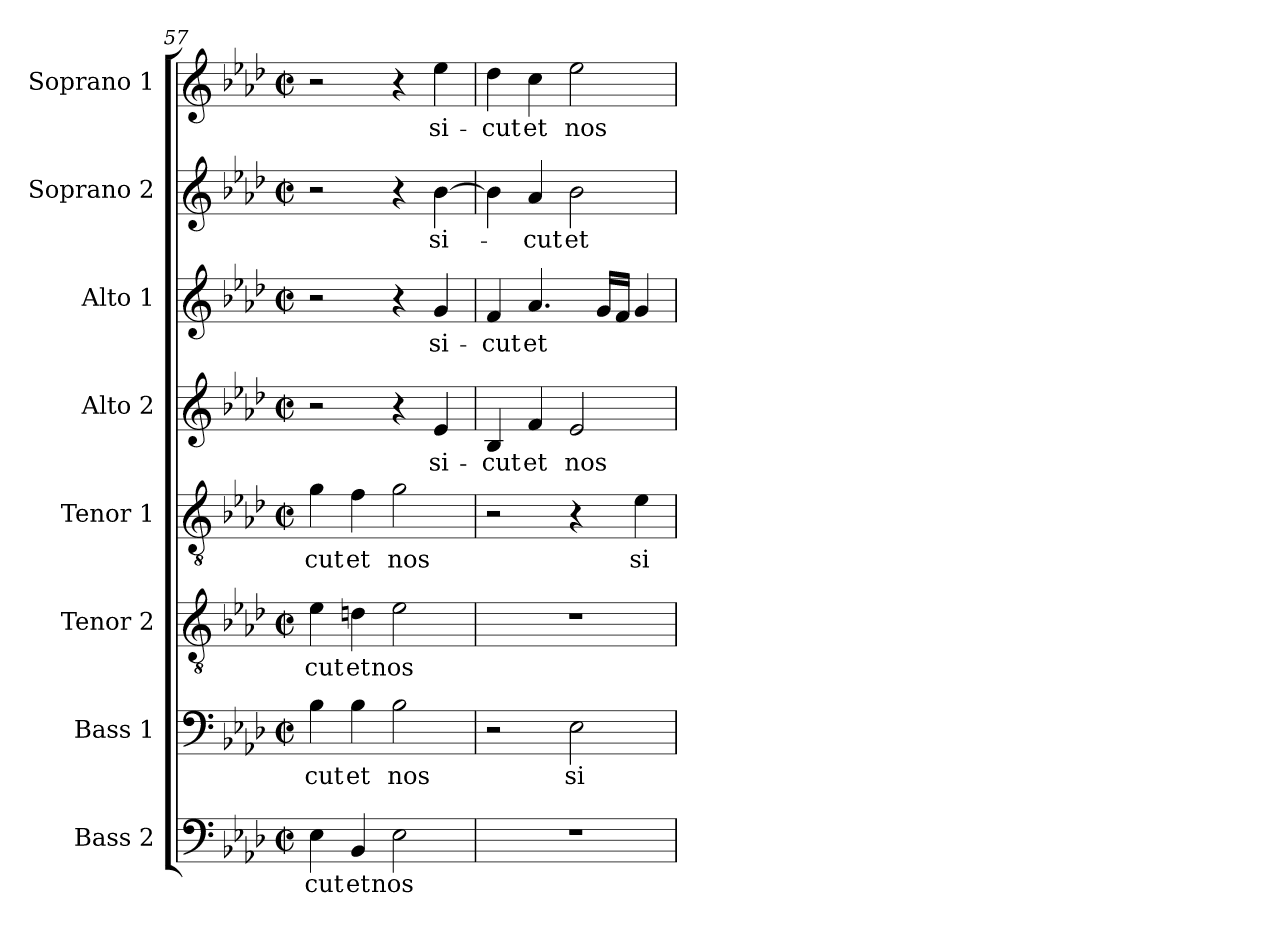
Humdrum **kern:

**kern	**text	**kern	**text	**kern	**text	**kern	**text	**kern	**text	**kern	**text	**kern	**text	**kern	**text
*part8	*part8	*part7	*part7	*part6	*part6	*part5	*part5	*part4	*part4	*part3	*part3	*part2	*part2	*part1	*part1
*staff8	*staff8	*staff7	*staff7	*staff6	*staff6	*staff5	*staff5	*staff4	*staff4	*staff3	*staff3	*staff2	*staff2	*staff1	*staff1
*I"Bass 2	*	*I"Bass 1	*	*I"Tenor 2	*	*I"Tenor 1	*	*I"Alto 2	*	*I"Alto 1	*	*I"Soprano 2	*	*I"Soprano 1	*
*I'B.2	*	*I'B.1	*	*I'T.2	*	*I'T.1	*	*I'A.2	*	*I'A.1	*	*I'S.2	*	*I'S.1	*
*clefF4	*	*clefF4	*	*clefGv2	*	*clefGv2	*	*clefG2	*	*clefG2	*	*clefG2	*	*clefG2	*
*	*	*	*	*ITrd7c12	*	*ITrd7c12	*	*	*	*	*	*	*	*	*
*k[b-e-a-d-]	*	*k[b-e-a-d-]	*	*k[b-e-a-d-]	*	*k[b-e-a-d-]	*	*k[b-e-a-d-]	*	*k[b-e-a-d-]	*	*k[b-e-a-d-]	*	*k[b-e-a-d-]	*
*A-:	*	*A-:	*	*A-:	*	*A-:	*	*A-:	*	*A-:	*	*A-:	*	*A-:	*
*M2/2	*	*M2/2	*	*M2/2	*	*M2/2	*	*M2/2	*	*M2/2	*	*M2/2	*	*M2/2	*
*met(c|)	*	*met(c|)	*	*met(c|)	*	*met(c|)	*	*met(c|)	*	*met(c|)	*	*met(c|)	*	*met(c|)	*
=57	=57	=57	=57	=57	=57	=57	=57	=57	=57	=57	=57	=57	=57	=57	=57
!	!LO:LY:b:color=#000000	!	!	!	!	!	!	!	!	!	!	!	!	!	!
!	!	!	!LO:LY:b:color=#000000	!	!	!	!	!	!	!	!	!	!	!	!
!	!	!	!	!	!LO:LY:b:color=#000000	!	!	!	!	!	!	!	!	!	!
!	!	!	!	!	!	!	!LO:LY:b:color=#000000	!	!	!	!	!	!	!	!
4E-i\	-cut	4B-i\	-cut	4E-i\	-cut	4Gi\	-cut	2r	.	2r	.	2r	.	2r	.
!	!LO:LY:b:color=#000000	!	!	!	!	!	!	!	!	!	!	!	!	!	!
!	!	!	!LO:LY:b:color=#000000	!	!	!	!	!	!	!	!	!	!	!	!
!	!	!	!	!	!LO:LY:b:color=#000000	!	!	!	!	!	!	!	!	!	!
!	!	!	!	!	!	!	!LO:LY:b:color=#000000	!	!	!	!	!	!	!	!
4BB-i/	et	4B-i\	et	4Dni\	et	4Fi\	et	.	.	.	.	.	.	.	.
!	!LO:LY:b:color=#000000	!	!	!	!	!	!	!	!	!	!	!	!	!	!
!	!	!	!LO:LY:b:color=#000000	!	!	!	!	!	!	!	!	!	!	!	!
!	!	!	!	!	!LO:LY:b:color=#000000	!	!	!	!	!	!	!	!	!	!
!	!	!	!	!	!	!	!LO:LY:b:color=#000000	!	!	!	!	!	!	!	!
2E-i\	nos	2B-i\	nos	2E-i\	nos	2Gi\	nos	4r	.	4r	.	4r	.	4r	.
!	!	!	!	!	!	!	!	!	!LO:LY:b:color=#000000	!	!	!	!	!	!
!	!	!	!	!	!	!	!	!	!	!	!LO:LY:b:color=#000000	!	!	!	!
!	!	!	!	!	!	!	!	!	!	!	!	!	!LO:LY:b:color=#000000	!	!
!	!	!	!	!	!	!	!	!	!	!	!	!	!	!	!LO:LY:b:color=#000000
.	.	.	.	.	.	.	.	4e-i/	si-	4gi/	si-	[4b-i\	si-	4ee-i\	si-
=58	=58	=58	=58	=58	=58	=58	=58	=58	=58	=58	=58	=58	=58	=58	=58
!	!	!	!	!	!	!	!	!	!LO:LY:b:color=#000000	!	!	!	!	!	!
!	!	!	!	!	!	!	!	!	!	!	!LO:LY:b:color=#000000	!	!	!	!
!	!	!	!	!	!	!	!	!	!	!	!	!	!	!	!LO:LY:b:color=#000000
1r	.	2r	.	1r	.	2r	.	4B-i/	-cut	4fi/	-cut	4b-i\]	.	4dd-i\	-cut
!	!	!	!	!	!	!	!	!	!LO:LY:b:color=#000000	!	!	!	!	!	!
!	!	!	!	!	!	!	!	!	!	!	!LO:LY:b:color=#000000	!	!	!	!
!	!	!	!	!	!	!	!	!	!	!	!	!	!LO:LY:b:color=#000000	!	!
!	!	!	!	!	!	!	!	!	!	!	!	!	!	!	!LO:LY:b:color=#000000
.	.	.	.	.	.	.	.	4fi/	et	4.a-i/	et	4a-i/	-cut	4cci\	et
!	!	!	!LO:LY:b:color=#000000	!	!	!	!	!	!	!	!	!	!	!	!
!	!	!	!	!	!	!	!	!	!LO:LY:b:color=#000000	!	!	!	!	!	!
!	!	!	!	!	!	!	!	!	!	!	!	!	!LO:LY:b:color=#000000	!	!
!	!	!	!	!	!	!	!	!	!	!	!	!	!	!	!LO:LY:b:color=#000000
.	.	2E-i\	si-	.	.	4r	.	2e-i/	nos	.	.	2b-i\	et	2ee-i\	nos
.	.	.	.	.	.	.	.	.	.	16gi/LL	.	.	.	.	.
.	.	.	.	.	.	.	.	.	.	16fi/JJ	.	.	.	.	.
!	!	!	!	!	!	!	!LO:LY:b:color=#000000	!	!	!	!	!	!	!	!
.	.	.	.	.	.	4E-i\	si-	.	.	4gi/	.	.	.	.	.
=	=	=	=	=	=	=	=	=	=	=	=	=	=	=	=
*-	*-	*-	*-	*-	*-	*-	*-	*-	*-	*-	*-	*-	*-	*-	*-
